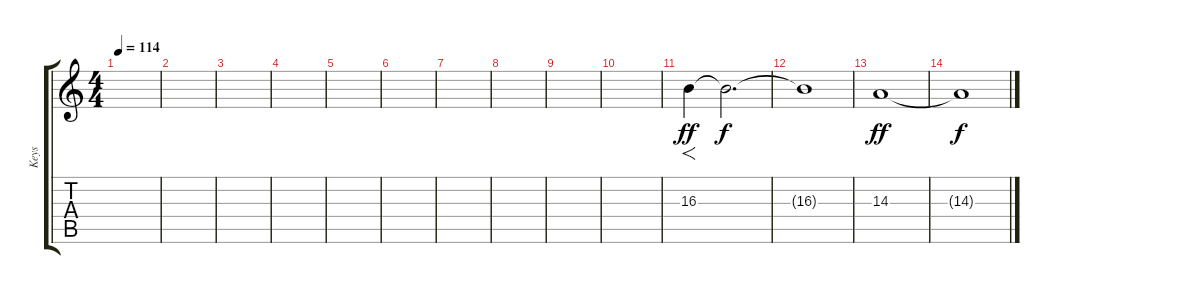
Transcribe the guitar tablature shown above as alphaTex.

\track ("Keys" "Keys") {instrument pad8sweep}
\staff {score tabs}
\tuning (E4 B3 G3 D3 A2 E2) {hide}
\ts (4 4)
\tempo 114
\clef g2
\ks c
|
|
|
|
|
|
|
|
|
|
16.3.4{f dy ff} 16.3{t}.2{d dy f} |
16.3{t}.1 |
14.3.1{dy ff} |
14.3{t}.1{dy f}
